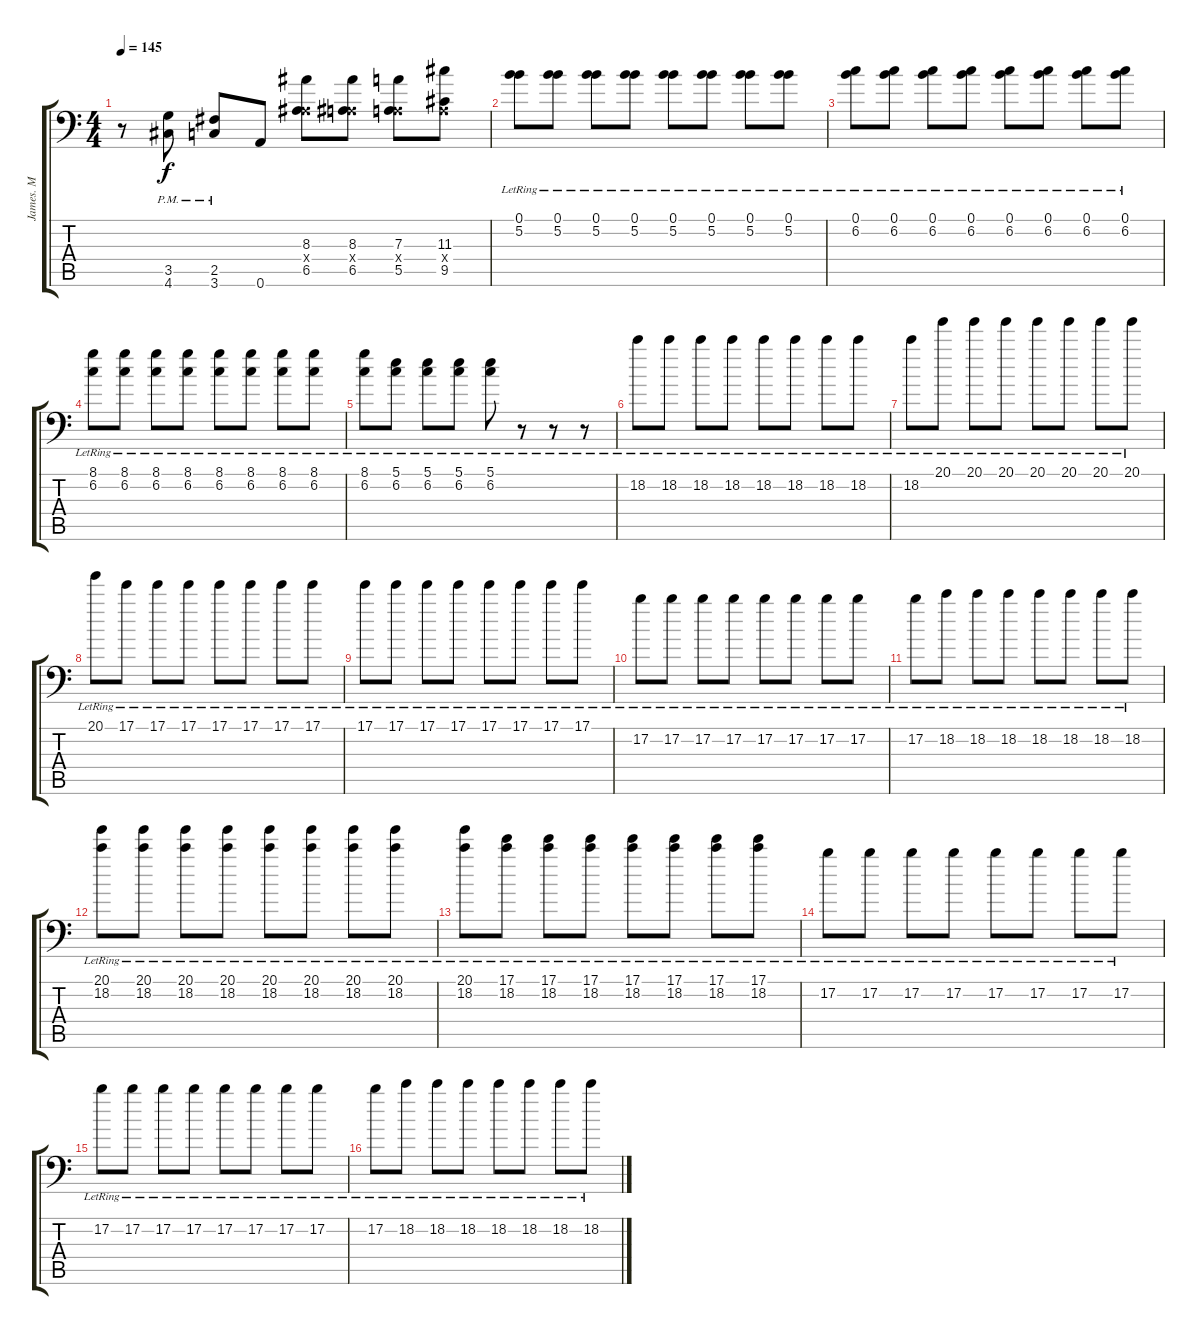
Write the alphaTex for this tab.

\track ("James. M" "James. M") {instrument distortionguitar}
\staff {score tabs}
\tuning (B3 Gb3 D3 A2 E2 A1) {hide}
\ts (4 4)
\tempo 145
\clef f4
\ks c
r.8{dy f} (3.5{pm} 4.6{pm}).8 (2.5{pm} 3.6{pm}).8 0.6.8 (8.3 0.4{x} 6.5).8 (8.3 0.4{x} 6.5).8 (7.3 0.4{x} 5.5).8 (11.3 0.4{x} 9.5).8 |
(0.1{lr} 5.2{lr}).8 (0.1{lr} 5.2{lr}).8 (0.1{lr} 5.2{lr}).8 (0.1{lr} 5.2{lr}).8 (0.1{lr} 5.2{lr}).8 (0.1{lr} 5.2{lr}).8 (0.1{lr} 5.2{lr}).8 (0.1{lr} 5.2{lr}).8 |
(0.1{lr} 6.2{lr}).8 (0.1{lr} 6.2{lr}).8 (0.1{lr} 6.2{lr}).8 (0.1{lr} 6.2{lr}).8 (0.1{lr} 6.2{lr}).8 (0.1{lr} 6.2{lr}).8 (0.1{lr} 6.2{lr}).8 (0.1{lr} 6.2{lr}).8 |
(8.1{lr} 6.2{lr}).8 (8.1{lr} 6.2{lr}).8 (8.1{lr} 6.2{lr}).8 (8.1{lr} 6.2{lr}).8 (8.1{lr} 6.2{lr}).8 (8.1{lr} 6.2{lr}).8 (8.1{lr} 6.2{lr}).8 (8.1{lr} 6.2{lr}).8 |
(8.1{lr} 6.2{lr}).8 (5.1{lr} 6.2{lr}).8 (5.1{lr} 6.2{lr}).8 (5.1{lr} 6.2{lr}).8 (5.1{lr} 6.2{lr}).8 r.8 r.8 r.8 |
18.2{lr}.8 18.2{lr}.8 18.2{lr}.8 18.2{lr}.8 18.2{lr}.8 18.2{lr}.8 18.2{lr}.8 18.2{lr}.8 |
18.2{lr}.8 20.1{lr}.8 20.1{lr}.8 20.1{lr}.8 20.1{lr}.8 20.1{lr}.8 20.1{lr}.8 20.1{lr}.8 |
20.1{lr}.8 17.1{lr}.8 17.1{lr}.8 17.1{lr}.8 17.1{lr}.8 17.1{lr}.8 17.1{lr}.8 17.1{lr}.8 |
17.1{lr}.8 17.1{lr}.8 17.1{lr}.8 17.1{lr}.8 17.1{lr}.8 17.1{lr}.8 17.1{lr}.8 17.1{lr}.8 |
17.2{lr}.8 17.2{lr}.8 17.2{lr}.8 17.2{lr}.8 17.2{lr}.8 17.2{lr}.8 17.2{lr}.8 17.2{lr}.8 |
17.2{lr}.8 18.2{lr}.8 18.2{lr}.8 18.2{lr}.8 18.2{lr}.8 18.2{lr}.8 18.2{lr}.8 18.2{lr}.8 |
(20.1{lr} 18.2{lr}).8 (20.1{lr} 18.2{lr}).8 (20.1{lr} 18.2{lr}).8 (20.1{lr} 18.2{lr}).8 (20.1{lr} 18.2{lr}).8 (20.1{lr} 18.2{lr}).8 (20.1{lr} 18.2{lr}).8 (20.1{lr} 18.2{lr}).8 |
(20.1{lr} 18.2{lr}).8 (17.1{lr} 18.2{lr}).8 (17.1{lr} 18.2{lr}).8 (17.1{lr} 18.2{lr}).8 (17.1{lr} 18.2{lr}).8 (17.1{lr} 18.2{lr}).8 (17.1{lr} 18.2{lr}).8 (17.1{lr} 18.2{lr}).8 |
17.2{lr}.8 17.2{lr}.8 17.2{lr}.8 17.2{lr}.8 17.2{lr}.8 17.2{lr}.8 17.2{lr}.8 17.2{lr}.8 |
17.2{lr}.8 17.2{lr}.8 17.2{lr}.8 17.2{lr}.8 17.2{lr}.8 17.2{lr}.8 17.2{lr}.8 17.2{lr}.8 |
17.2{lr}.8 18.2{lr}.8 18.2{lr}.8 18.2{lr}.8 18.2{lr}.8 18.2{lr}.8 18.2{lr}.8 18.2{lr}.8
